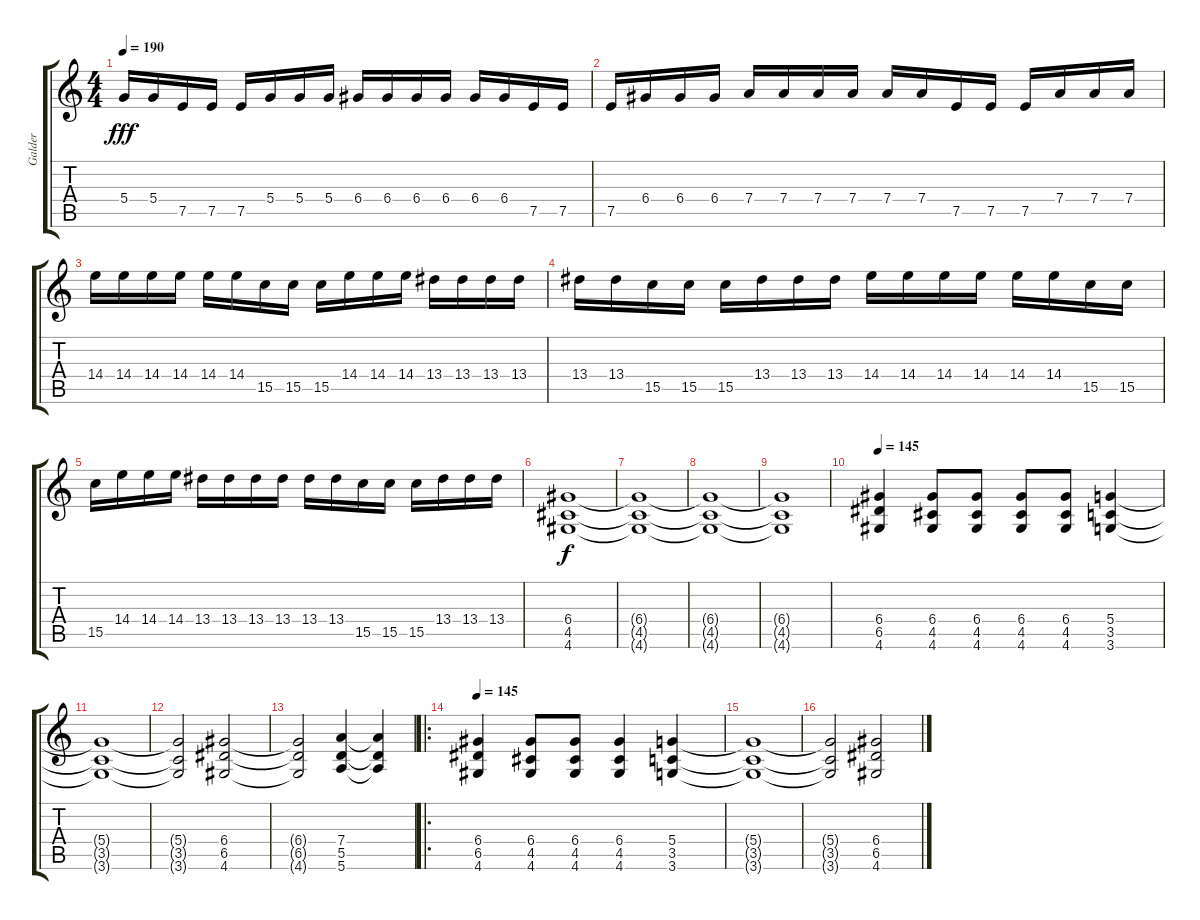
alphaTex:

\track ("Galder" "Galder") {instrument distortionguitar}
\staff {score tabs}
\tuning (E4 B3 G3 D3 A2 E2) {hide}
\ts (4 4)
\tempo 190
\clef g2
\ks c
5.4.16{dy fff} 5.4.16 7.5.16 7.5.16 7.5.16 5.4.16 5.4.16 5.4.16 6.4.16 6.4.16 6.4.16 6.4.16 6.4.16 6.4.16 7.5.16 7.5.16 |
7.5.16 6.4.16 6.4.16 6.4.16 7.4.16 7.4.16 7.4.16 7.4.16 7.4.16 7.4.16 7.5.16 7.5.16 7.5.16 7.4.16 7.4.16 7.4.16 |
14.4.16 14.4.16 14.4.16 14.4.16 14.4.16 14.4.16 15.5.16 15.5.16 15.5.16 14.4.16 14.4.16 14.4.16 13.4.16 13.4.16 13.4.16 13.4.16 |
13.4.16 13.4.16 15.5.16 15.5.16 15.5.16 13.4.16 13.4.16 13.4.16 14.4.16 14.4.16 14.4.16 14.4.16 14.4.16 14.4.16 15.5.16 15.5.16 |
15.5.16 14.4.16 14.4.16 14.4.16 13.4.16 13.4.16 13.4.16 13.4.16 13.4.16 13.4.16 15.5.16 15.5.16 15.5.16 13.4.16 13.4.16 13.4.16 |
(6.4 4.5 4.6).1{dy f} |
(6.4{t} 4.5{t} 4.6{t}).1 |
(6.4{t} 4.5{t} 4.6{t}).1 |
(6.4{t} 4.5{t} 4.6{t}).1 |
\tempo 145
(6.4 6.5 4.6).4 (6.4 4.5 4.6).8 (6.4 4.5 4.6).8 (6.4 4.5 4.6).8 (6.4 4.5 4.6).8 (5.4 3.5 3.6).4 |
(5.4{t} 3.5{t} 3.6{t}).1 |
(5.4{t} 3.5{t} 3.6{t}).2 (6.4 6.5 4.6).2 |
(6.4{t} 6.5{t} 4.6{t}).2 (7.4 5.5 5.6).4 (7.4{t} 5.5{t} 5.6{t}).4 |
\ro
\tempo 145
(6.4 6.5 4.6).4 (6.4 4.5 4.6).8 (6.4 4.5 4.6).8 (6.4 4.5 4.6).4 (5.4 3.5 3.6).4 |
(5.4{t} 3.5{t} 3.6{t}).1 |
(5.4{t} 3.5{t} 3.6{t}).2 (6.4 6.5 4.6).2
